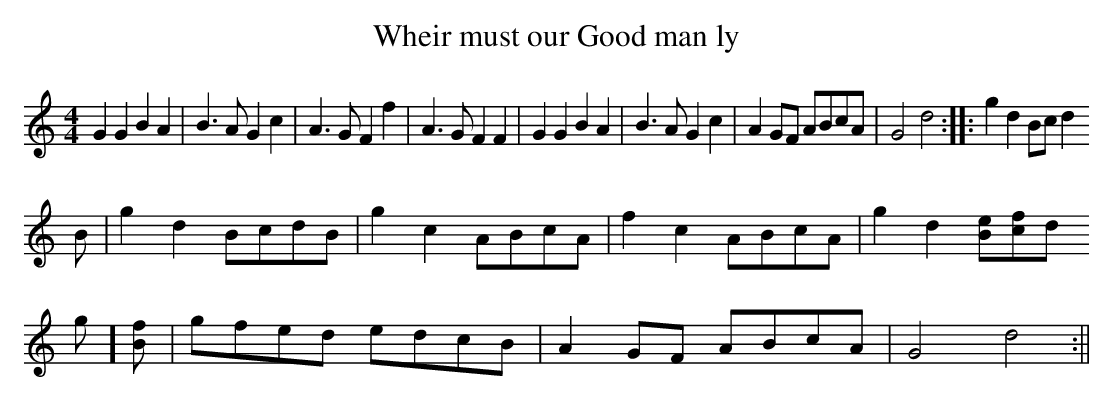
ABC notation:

X:1
T:Wheir must our Good man ly
M:4/4
L:1/4
K:DDorian
GGBA|B>AGc|A>GFf|A>GFF|GGBA|B>AGc|AG/2F/2 A/2B/2c/2A/2|G2d2:||:gdB/2c/2d
/2B/2|gdB/2c/2d/2B/2|gcA/2B/2c/2A/2|fcA/2B/2c/2A/2|gd[B/2e/2][c/2f/2][d/
2g/2][B/2f/2]|g/2f/2e/2d/2 e/2d/2c/2B/2|AG/2F/2 A/2B/2c/2A/2|G2d2:||
